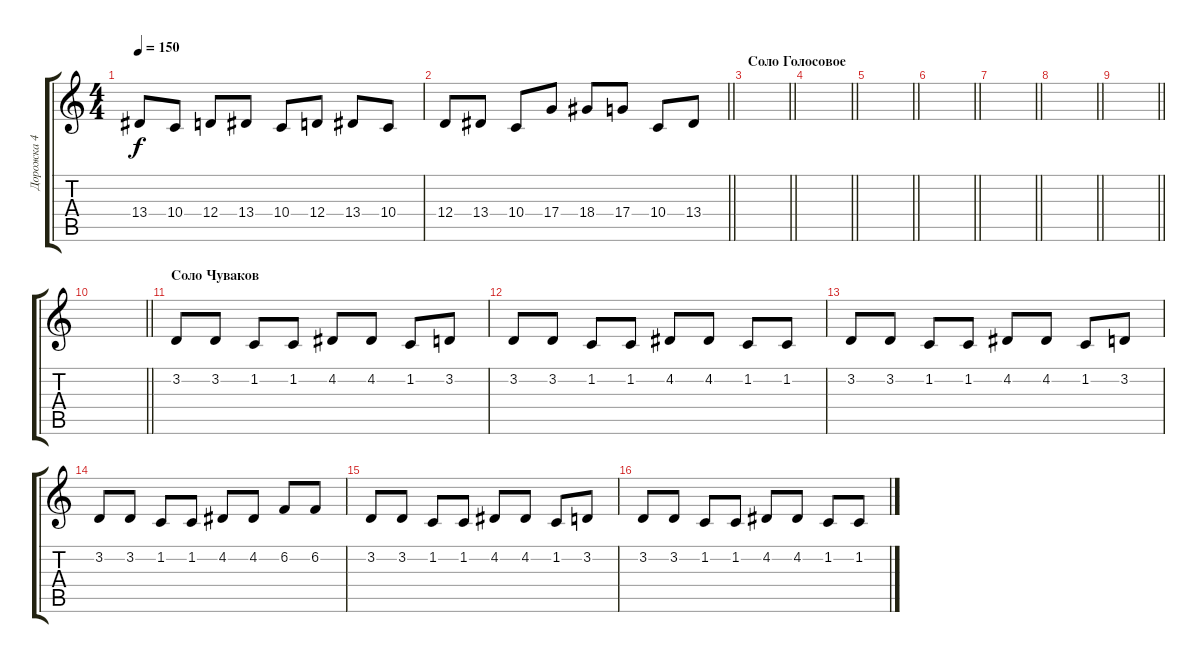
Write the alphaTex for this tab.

\track ("Дорожка 4" "Дорожка 4") {instrument lead1square}
\staff {score tabs}
\tuning (E4 B3 G3 D3 A2 E2) {hide}
\ts (4 4)
\tempo 150
\clef g2
\ks c
13.4.8{dy f} 10.4.8 12.4.8 13.4.8 10.4.8 12.4.8 13.4.8 10.4.8 |
\barLineRight lightlight
12.4.8 13.4.8 10.4.8 17.4.8 18.4.8 17.4.8 10.4.8 13.4.8 |
\section ("" "Соло Голосовое")
\barLineRight lightlight
|
\barLineRight lightlight
|
\barLineRight lightlight
|
\barLineRight lightlight
|
\barLineRight lightlight
|
\barLineRight lightlight
|
\barLineRight lightlight
|
\barLineRight lightlight
|
\section ("" "Соло Чуваков")
3.2.8{instrument lead1square} 3.2.8 1.2.8 1.2.8 4.2.8 4.2.8 1.2.8 3.2.8 |
3.2.8 3.2.8 1.2.8 1.2.8 4.2.8 4.2.8 1.2.8 1.2.8 |
3.2.8 3.2.8 1.2.8 1.2.8 4.2.8 4.2.8 1.2.8 3.2.8 |
3.2.8 3.2.8 1.2.8 1.2.8 4.2.8 4.2.8 6.2.8 6.2.8 |
3.2.8{instrument lead1square} 3.2.8 1.2.8 1.2.8 4.2.8 4.2.8 1.2.8 3.2.8 |
3.2.8 3.2.8 1.2.8 1.2.8 4.2.8 4.2.8 1.2.8 1.2.8
